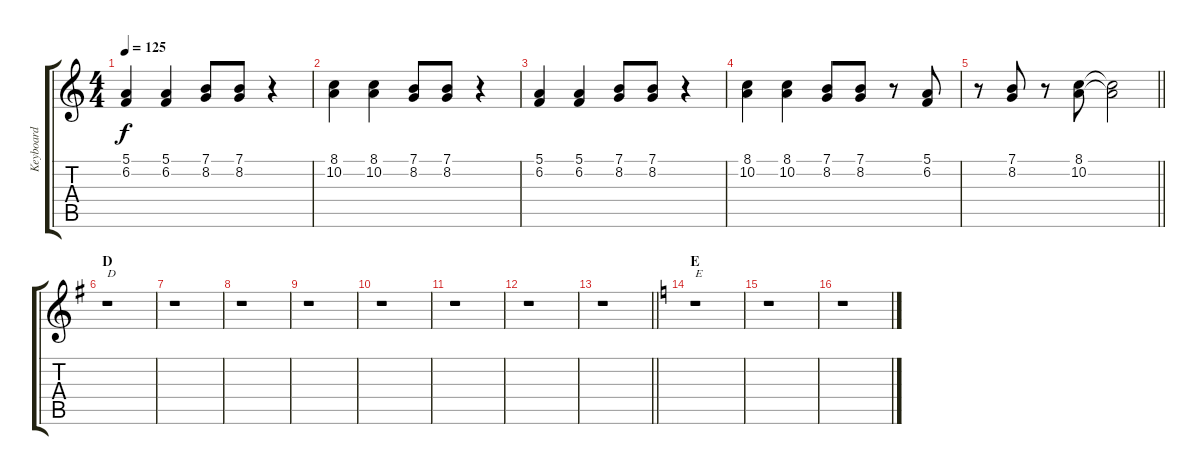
\track ("Keyboard" "Keyboard") {instrument synthstrings2}
\staff {score tabs}
\tuning (E4 B3 G3 D3 A2 E2) {hide}
\ts (4 4)
\tempo 125
\clef g2
\ks c
(5.1 6.2).4{dy f} (5.1 6.2).4 (7.1 8.2).8 (7.1 8.2).8 r.4 |
(8.1 10.2).4 (8.1 10.2).4 (7.1 8.2).8 (7.1 8.2).8 r.4 |
(5.1 6.2).4 (5.1 6.2).4 (7.1 8.2).8 (7.1 8.2).8 r.4 |
(8.1 10.2).4 (8.1 10.2).4 (7.1 8.2).8 (7.1 8.2).8 r.8 (5.1 6.2).8 |
\barLineRight lightlight
r.8 (7.1 8.2).8 r.8 (8.1 10.2).8 (8.1{t} 10.2{t}).2 |
\section ("" "D")
\ks g
r.1{txt "D"} |
r.1 |
r.1 |
r.1 |
r.1 |
r.1 |
r.1 |
\barLineRight lightlight
r.1 |
\section ("" "E")
\ks c
r.1{txt "E"} |
r.1 |
r.1
